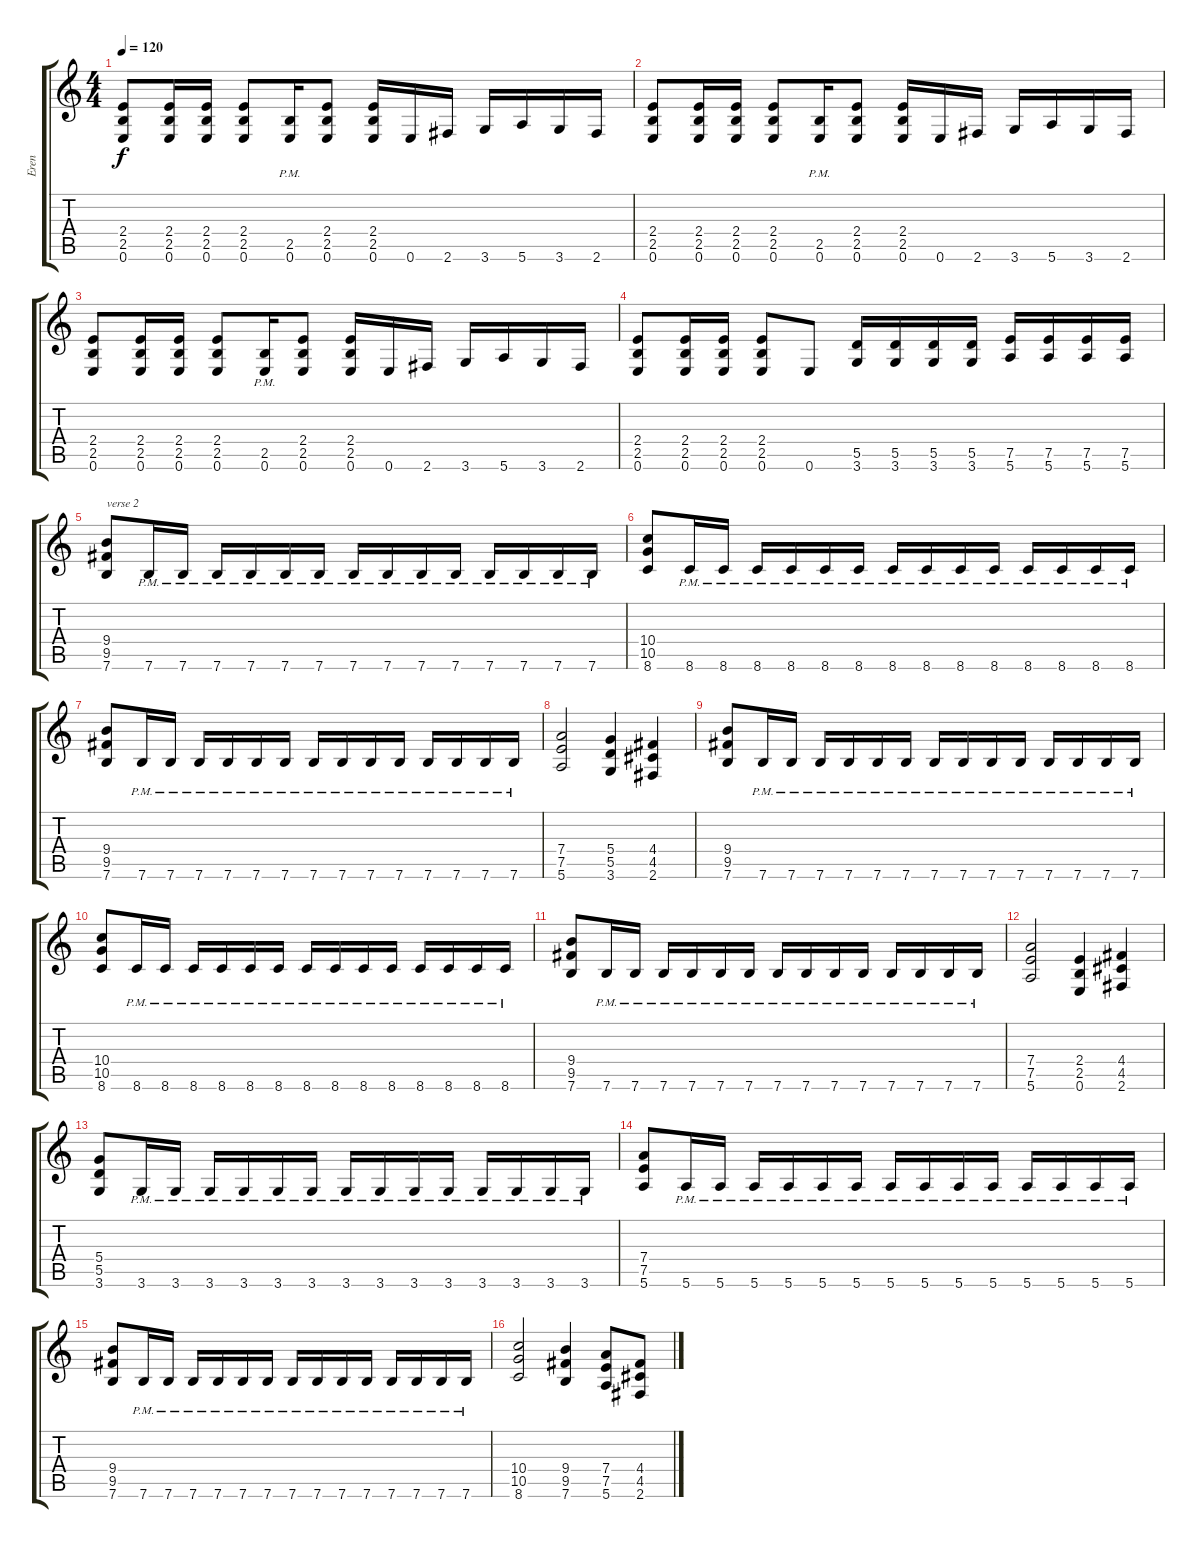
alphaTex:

\track ("Eren" "Eren") {instrument distortionguitar}
\staff {score tabs}
\tuning (E4 B3 G3 D3 A2 E2) {hide}
\ts (4 4)
\tempo 120
\clef g2
\ks c
(2.4 2.5 0.6).8{dy f} (2.4 2.5 0.6).16 (2.4 2.5 0.6).16 (2.4 2.5 0.6).8 (2.5 0.6{pm}).16 (2.4 2.5 0.6).8 (2.4 2.5 0.6).16 0.6.16 2.6.16 3.6.16 5.6.16 3.6.16 2.6.16 |
(2.4 2.5 0.6).8 (2.4 2.5 0.6).16 (2.4 2.5 0.6).16 (2.4 2.5 0.6).8 (2.5 0.6{pm}).16 (2.4 2.5 0.6).8 (2.4 2.5 0.6).16 0.6.16 2.6.16 3.6.16 5.6.16 3.6.16 2.6.16 |
(2.4 2.5 0.6).8 (2.4 2.5 0.6).16 (2.4 2.5 0.6).16 (2.4 2.5 0.6).8 (2.5 0.6{pm}).16 (2.4 2.5 0.6).8 (2.4 2.5 0.6).16 0.6.16 2.6.16 3.6.16 5.6.16 3.6.16 2.6.16 |
(2.4 2.5 0.6).8 (2.4 2.5 0.6).16 (2.4 2.5 0.6).16 (2.4 2.5 0.6).8 0.6.8 (5.5 3.6).16 (5.5 3.6).16 (5.5 3.6).16 (5.5 3.6).16 (7.5 5.6).16 (7.5 5.6).16 (7.5 5.6).16 (7.5 5.6).16 |
(9.4 9.5 7.6).8{txt "verse 2" instrument distortionguitar} 7.6{pm}.16 7.6{pm}.16 7.6{pm}.16 7.6{pm}.16 7.6{pm}.16 7.6{pm}.16 7.6{pm}.16 7.6{pm}.16 7.6{pm}.16 7.6{pm}.16 7.6{pm}.16 7.6{pm}.16 7.6{pm}.16 7.6{pm}.16 |
(10.4 10.5 8.6).8 8.6{pm}.16 8.6{pm}.16 8.6{pm}.16 8.6{pm}.16 8.6{pm}.16 8.6{pm}.16 8.6{pm}.16 8.6{pm}.16 8.6{pm}.16 8.6{pm}.16 8.6{pm}.16 8.6{pm}.16 8.6{pm}.16 8.6{pm}.16 |
(9.4 9.5 7.6).8 7.6{pm}.16 7.6{pm}.16 7.6{pm}.16 7.6{pm}.16 7.6{pm}.16 7.6{pm}.16 7.6{pm}.16 7.6{pm}.16 7.6{pm}.16 7.6{pm}.16 7.6{pm}.16 7.6{pm}.16 7.6{pm}.16 7.6{pm}.16 |
(7.4 7.5 5.6).2 (5.4 5.5 3.6).4 (4.4 4.5 2.6).4 |
(9.4 9.5 7.6).8 7.6{pm}.16 7.6{pm}.16 7.6{pm}.16 7.6{pm}.16 7.6{pm}.16 7.6{pm}.16 7.6{pm}.16 7.6{pm}.16 7.6{pm}.16 7.6{pm}.16 7.6{pm}.16 7.6{pm}.16 7.6{pm}.16 7.6{pm}.16 |
(10.4 10.5 8.6).8 8.6{pm}.16 8.6{pm}.16 8.6{pm}.16 8.6{pm}.16 8.6{pm}.16 8.6{pm}.16 8.6{pm}.16 8.6{pm}.16 8.6{pm}.16 8.6{pm}.16 8.6{pm}.16 8.6{pm}.16 8.6{pm}.16 8.6{pm}.16 |
(9.4 9.5 7.6).8 7.6{pm}.16 7.6{pm}.16 7.6{pm}.16 7.6{pm}.16 7.6{pm}.16 7.6{pm}.16 7.6{pm}.16 7.6{pm}.16 7.6{pm}.16 7.6{pm}.16 7.6{pm}.16 7.6{pm}.16 7.6{pm}.16 7.6{pm}.16 |
(7.4 7.5 5.6).2 (2.4 2.5 0.6).4 (4.4 4.5 2.6).4 |
(5.4 5.5 3.6).8 3.6{pm}.16 3.6{pm}.16 3.6{pm}.16 3.6{pm}.16 3.6{pm}.16 3.6{pm}.16 3.6{pm}.16 3.6{pm}.16 3.6{pm}.16 3.6{pm}.16 3.6{pm}.16 3.6{pm}.16 3.6{pm}.16 3.6{pm}.16 |
(7.4 7.5 5.6).8 5.6{pm}.16 5.6{pm}.16 5.6{pm}.16 5.6{pm}.16 5.6{pm}.16 5.6{pm}.16 5.6{pm}.16 5.6{pm}.16 5.6{pm}.16 5.6{pm}.16 5.6{pm}.16 5.6{pm}.16 5.6{pm}.16 5.6{pm}.16 |
(9.4 9.5 7.6).8 7.6{pm}.16 7.6{pm}.16 7.6{pm}.16 7.6{pm}.16 7.6{pm}.16 7.6{pm}.16 7.6{pm}.16 7.6{pm}.16 7.6{pm}.16 7.6{pm}.16 7.6{pm}.16 7.6{pm}.16 7.6{pm}.16 7.6{pm}.16 |
(10.4 10.5 8.6).2 (9.4 9.5 7.6).4 (7.4 7.5 5.6).8 (4.4 4.5 2.6).8
